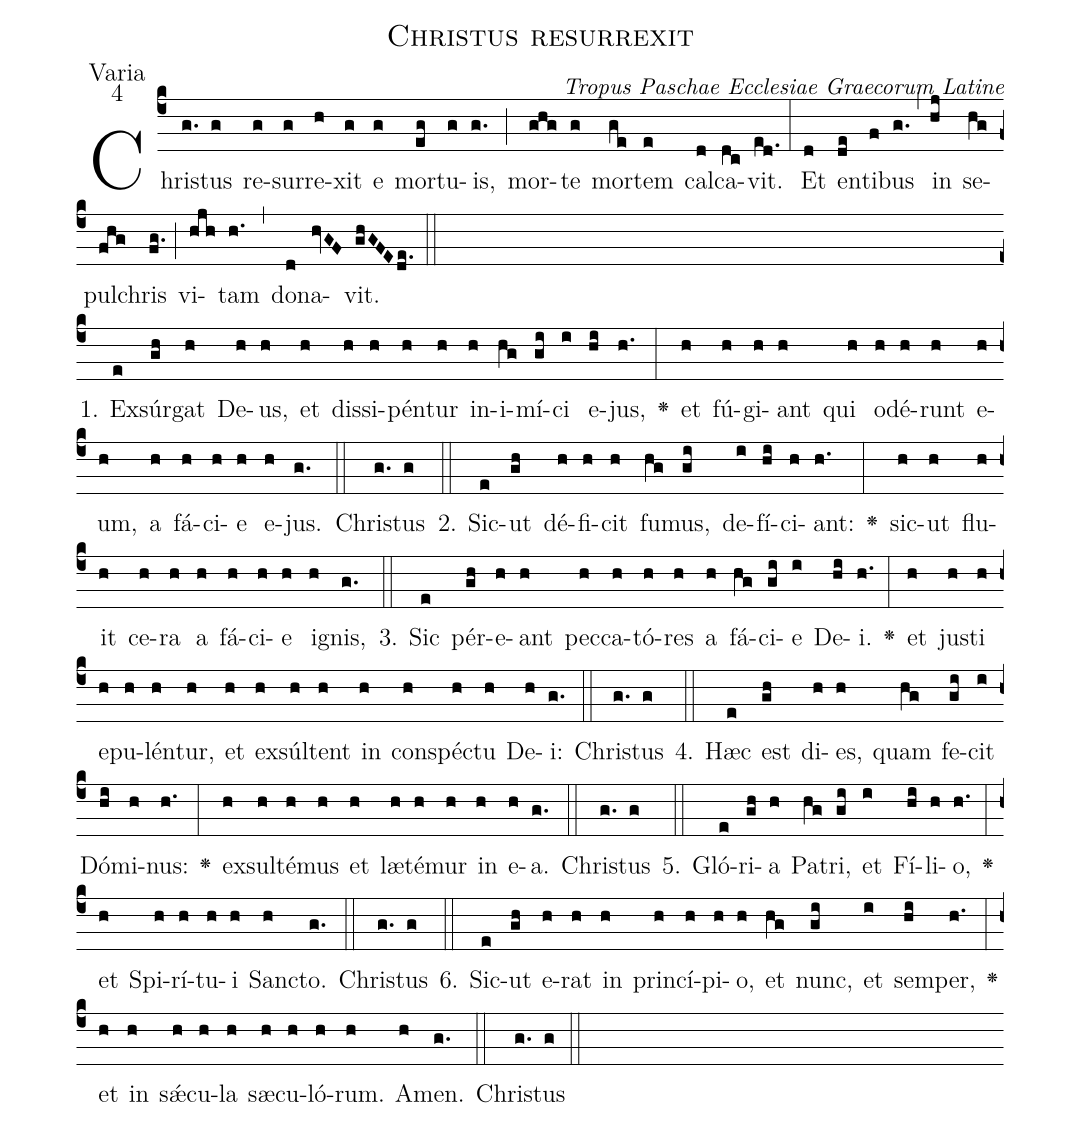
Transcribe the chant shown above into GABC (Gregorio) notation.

name:Christus resurrexit;
office-part:Varia;
mode:4;
commentary:Tropus Paschae Ecclesiae Graecorum Latine;
%%
(c4)Chri(g.)stus(g) re(g)sur(g)re(h)xit(g) e(g) mor(eg)tu(g)is,(g.) (;)
mor(ghg)te(g) mor(ge)tem(e) cal(d)ca(dc)vit.(ed.) (:)
Et(d) en(de)ti(f)bus(g.) (,) in(hj) se(hg)pul(fhg)chris(fg.) (;)
vi(hjh)tam(h.) (,) do(d)na(hvGF)vit.(ghGFEde.::Z)
1. Ex(e)súr(gh)gat(h) De(h)us,(h) et(h) dis(h)si(h)pén(h)tur(h) in(h)i(hg)mí(gi)ci(i) e(hi)jus,(h.) <v>\greheightstar</v>(:) et(h) fú(h)gi(h)ant(h) qui(h) o(h)dé(h)runt(h) e(h)um,(h) a(h) fá(h)ci(h)e(h) e(h)jus.(g.) (::) Chri(g.)stus(g) (::)
2. Sic(e)ut(gh) dé(h)fi(h)cit(h) fu(hg)mus,(gi) de(i)fí(hi)ci(h)ant:(h.) <v>\greheightstar</v>(:) sic(h)ut(h) flu(h)it(h) ce(h)ra(h) a(h) fá(h)ci(h)e(h) i(h)gnis,(g.) (::)
3. Sic(e) pér(gh)e(h)ant(h) pec(h)ca(h)tó(h)res(h) a(h) fá(hg)ci(gi)e(i) De(hi)i.(h.) <v>\greheightstar</v>(:) et(h) jus(h)ti(h) e(h)pu(h)lén(h)tur,(h) et(h) ex(h)súl(h)tent(h) in(h) con(h)spéc(h)tu(h) De(h)i:(g.) (::) Chri(g.)stus(g) (::)
4. Hæc(e) est(gh) di(h)es,(h) quam(hg) fe(gi)cit(i) Dó(hi)mi(h)nus:(h.) <v>\greheightstar</v>(:) ex(h)sul(h)té(h)mus(h) et(h) læ(h)té(h)mur(h) in(h) e(h)a.(g.) (::) Chri(g.)stus(g) (::)
5. Gló(e)ri(gh)a(h) Pa(hg)tri,(gi) et(i) Fí(hi)li(h)o,(h.) <v>\greheightstar</v>(:) et(h) Spi(h)rí(h)tu(h)i(h) Sanc(h)to.(g.) (::) Chri(g.)stus(g) (::)
6. Sic(e)ut(gh) e(h)rat(h) in(h) prin(h)cí(h)pi(h)o,(h) et(hg) nunc,(gi) et(i) sem(hi)per,(h.) <v>\greheightstar</v>(:) et(h) in(h) sǽ(h)cu(h)la(h) sæ(h)cu(h)ló(h)rum.(h) A(h)men.(g.) (::) Chri(g.)stus(g) (::)
